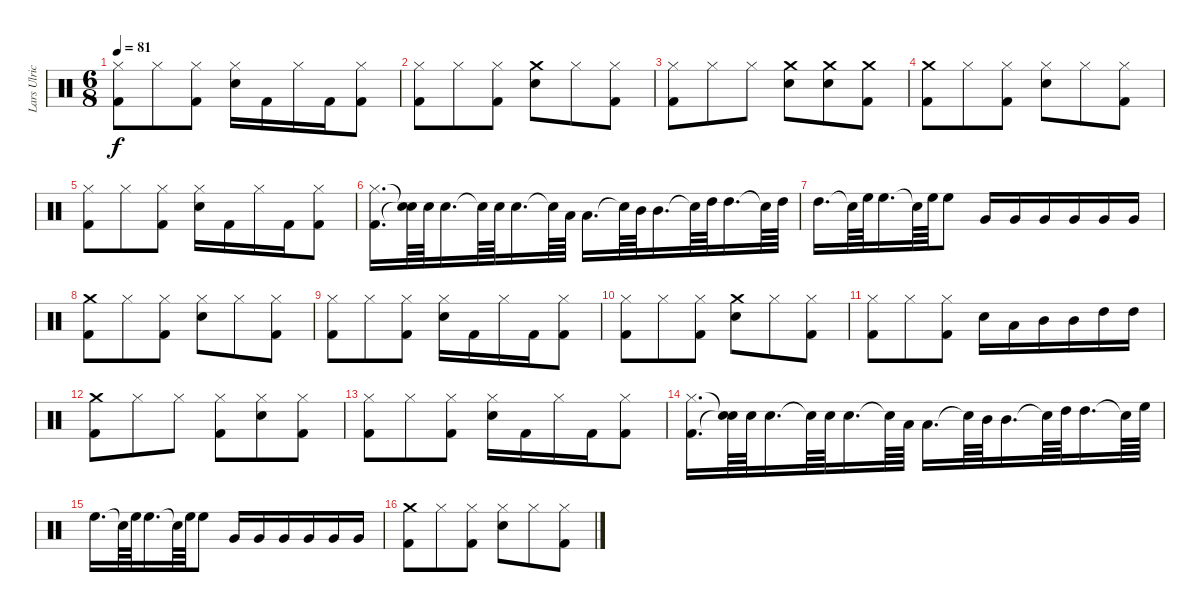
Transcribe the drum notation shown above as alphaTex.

\track ("Lars Ulrich (Drums)" "Lars Ulric") {instrument percussion}
\staff {score}
\articulation defaults
\ts (6 8)
\tempo 81
\clef neutral
\ks c
("Hi-Hat (closed)" "Kick (hit) 2").8{dy f} "Hi-Hat (closed)".8 ("Kick (hit) 2" "Hi-Hat (closed)").8 ("Hi-Hat (closed)" "Snare (hit) 2").16 "Kick (hit) 2".16 "Hi-Hat (closed)".16 "Kick (hit) 2".16 ("Kick (hit) 2" "Hi-Hat (closed)").8 |
("Kick (hit) 2" "Hi-Hat (closed)").8 "Hi-Hat (closed)".8 ("Kick (hit) 2" "Hi-Hat (closed)").8 ("Crash medium (hit)" "Snare (hit) 2").8 "Hi-Hat (closed)".8 ("Kick (hit) 2" "Hi-Hat (closed)").8 |
("Hi-Hat (closed)" "Kick (hit) 2").8 "Hi-Hat (closed)".8 "Hi-Hat (closed)".8 ("Crash medium (hit)" "Snare (hit) 2").8 ("Crash medium (hit)" "Snare (hit) 2").8 ("Kick (hit) 2" "Crash medium (hit)").8 |
("Crash medium (hit)" "Kick (hit) 2").8 "Hi-Hat (closed)".8 ("Hi-Hat (closed)" "Kick (hit) 2").8 ("Snare (hit) 2" "Hi-Hat (closed)").8 "Hi-Hat (closed)".8 ("Hi-Hat (closed)" "Kick (hit) 2").8 |
("Hi-Hat (closed)" "Kick (hit) 2").8 "Hi-Hat (closed)".8 ("Kick (hit) 2" "Hi-Hat (closed)").8 ("Hi-Hat (closed)" "Snare (hit) 2").16 "Kick (hit) 2".16 "Hi-Hat (closed)".16 "Kick (hit) 2".16 ("Kick (hit) 2" "Hi-Hat (closed)").8 |
("Kick (hit) 2" "Hi-Hat (closed)").16{d} ("Snare (hit)"{t} "Snare (hit)"{t}).64 "Snare (hit) 2".64 "Snare (hit) 2".16{d} "Snare (hit)"{t}.64 "Snare (hit) 2".64 "Snare (hit) 2".16{d} "Snare (hit)"{t}.64 "Low Tom (hit)".64 "Low Tom (hit)".16{d} "Snare (hit)"{t}.64 "Mid Tom (hit)".64 "Mid Tom (hit)".16{d} "Snare (hit)"{t}.64 "High Tom (hit)".64 "High Tom (hit)".16{d} "Snare (hit)"{t}.64 "High Tom (hit)".64 |
"High Tom (hit)".16{d} "Snare (hit)"{t}.64 "High Floor Tom (hit)".64 "High Floor Tom (hit)".16{d} "Snare (hit)"{t}.64 "High Floor Tom (hit)".64 "High Floor Tom (hit)".8 "Very Low Tom (hit)".16 "Very Low Tom (hit)".16 "Very Low Tom (hit)".16 "Very Low Tom (hit)".16 "Very Low Tom (hit)".16 "Very Low Tom (hit)".16 |
("Kick (hit) 2" "Crash medium (hit)").8 "Hi-Hat (closed)".8 ("Kick (hit) 2" "Hi-Hat (closed)").8 ("Snare (hit) 2" "Hi-Hat (closed)").8 "Hi-Hat (closed)".8 ("Kick (hit) 2" "Hi-Hat (closed)").8 |
("Hi-Hat (closed)" "Kick (hit) 2").8 "Hi-Hat (closed)".8 ("Kick (hit) 2" "Hi-Hat (closed)").8 ("Snare (hit) 2" "Hi-Hat (closed)").16 "Kick (hit) 2".16 "Hi-Hat (closed)".16 "Kick (hit) 2".16 ("Kick (hit) 2" "Hi-Hat (closed)").8 |
("Kick (hit) 2" "Hi-Hat (closed)").8 "Hi-Hat (closed)".8 ("Kick (hit) 2" "Hi-Hat (closed)").8 ("Crash medium (hit)" "Snare (hit) 2").8 "Hi-Hat (closed)".8 ("Kick (hit) 2" "Hi-Hat (closed)").8 |
("Hi-Hat (closed)" "Kick (hit) 2").8 "Hi-Hat (closed)".8 ("Hi-Hat (closed)" "Kick (hit) 2").8 "Snare (hit) 2".16 "Low Tom (hit)".16 "Mid Tom (hit)".16 "Mid Tom (hit)".16 "High Tom (hit)".16 "High Tom (hit)".16 |
("Crash medium (hit)" "Kick (hit) 2").8 "Hi-Hat (closed)".8 "Hi-Hat (closed)".8 ("Kick (hit) 2" "Hi-Hat (closed)").8 ("Snare (hit) 2" "Hi-Hat (closed)").8 ("Kick (hit) 2" "Hi-Hat (closed)").8 |
("Hi-Hat (closed)" "Kick (hit) 2").8 "Hi-Hat (closed)".8 ("Kick (hit) 2" "Hi-Hat (closed)").8 ("Hi-Hat (closed)" "Snare (hit) 2").16 "Kick (hit) 2".16 "Hi-Hat (closed)".16 "Kick (hit) 2".16 ("Kick (hit) 2" "Hi-Hat (closed)").8 |
("Kick (hit) 2" "Hi-Hat (closed)").16{d} ("Snare (hit)"{t} "Snare (hit)"{t}).64 "Snare (hit) 2".64 "Snare (hit) 2".16{d} "Snare (hit)"{t}.64 "Snare (hit) 2".64 "Snare (hit) 2".16{d} "Snare (hit)"{t}.64 "Low Tom (hit)".64 "Low Tom (hit)".16{d} "Snare (hit)"{t}.64 "Mid Tom (hit)".64 "Mid Tom (hit)".16{d} "Snare (hit)"{t}.64 "High Tom (hit)".64 "High Tom (hit)".16{d} "Snare (hit)"{t}.64 "High Floor Tom (hit)".64 |
"High Floor Tom (hit)".16{d} "Snare (hit)"{t}.64 "High Floor Tom (hit)".64 "High Floor Tom (hit)".16{d} "Snare (hit)"{t}.64 "High Floor Tom (hit)".64 "High Floor Tom (hit)".8 "Very Low Tom (hit)".16 "Very Low Tom (hit)".16 "Very Low Tom (hit)".16 "Very Low Tom (hit)".16 "Very Low Tom (hit)".16 "Very Low Tom (hit)".16 |
("Kick (hit) 2" "Crash medium (hit)").8 "Hi-Hat (closed)".8 ("Kick (hit) 2" "Hi-Hat (closed)").8 ("Snare (hit) 2" "Hi-Hat (closed)").8 "Hi-Hat (closed)".8 ("Kick (hit) 2" "Hi-Hat (closed)").8
